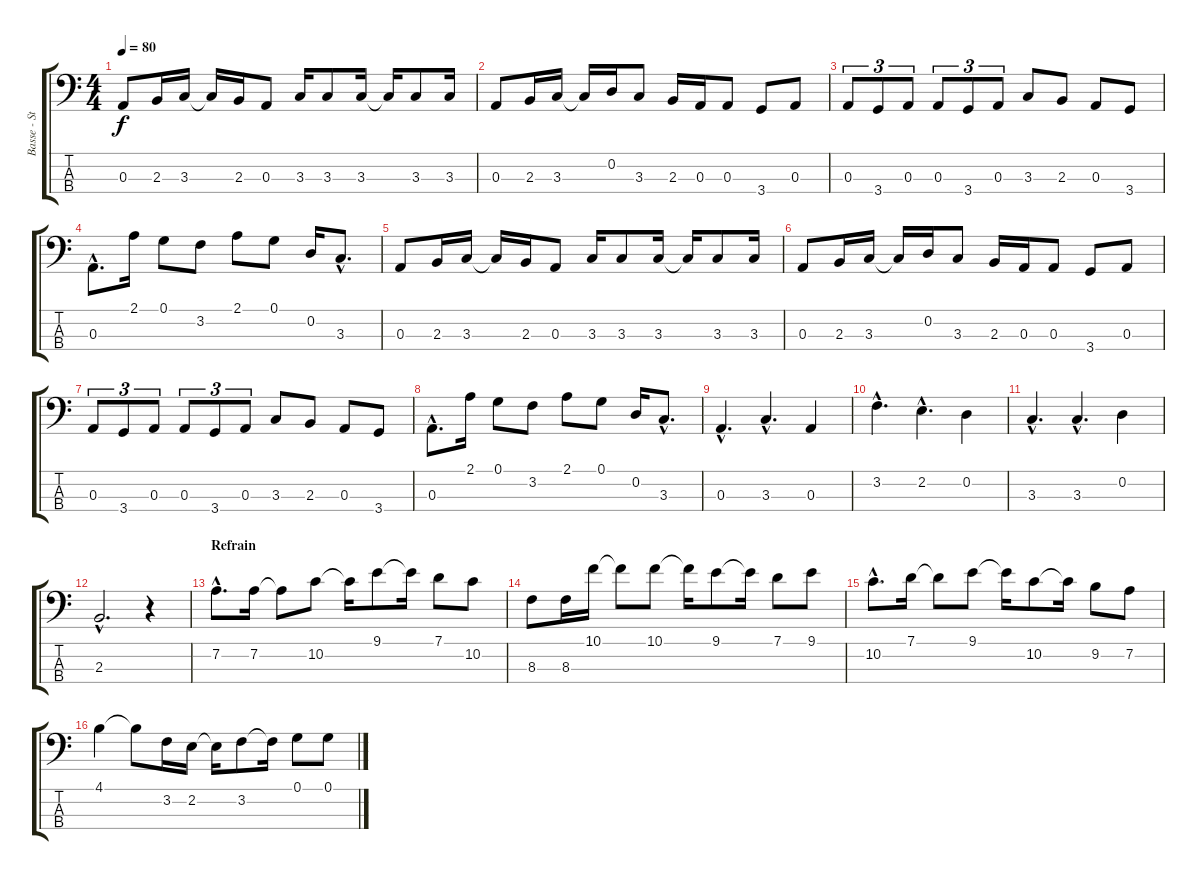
\track ("Basse - Stef" "Basse - St") {instrument electricbassfinger}
\staff {score tabs}
\tuning (G2 D2 A1 E1) {hide}
\ts (4 4)
\tempo 80
\clef f4
\ks c
0.3.8{dy f} 2.3.16 3.3.16 3.3{t}.16 2.3.16 0.3.8 3.3.16 3.3.8 3.3.16 3.3{t}.16 3.3.8 3.3.16 |
0.3.8 2.3.16 3.3.16 3.3{t}.16 0.2.16 3.3.8 2.3.16 0.3.16 0.3.8 3.4.8 0.3.8 |
0.3.8{tu (3 2)} 3.4.8{tu (3 2)} 0.3.8{tu (3 2)} 0.3.8{tu (3 2)} 3.4.8{tu (3 2)} 0.3.8{tu (3 2)} 3.3.8 2.3.8 0.3.8 3.4.8 |
0.3{hac}.8{d} 2.1.16 0.1.8 3.2.8 2.1.8 0.1.8 0.2.16 3.3{hac}.8{d} |
0.3.8 2.3.16 3.3.16 3.3{t}.16 2.3.16 0.3.8 3.3.16 3.3.8 3.3.16 3.3{t}.16 3.3.8 3.3.16 |
0.3.8 2.3.16 3.3.16 3.3{t}.16 0.2.16 3.3.8 2.3.16 0.3.16 0.3.8 3.4.8 0.3.8 |
0.3.8{tu (3 2)} 3.4.8{tu (3 2)} 0.3.8{tu (3 2)} 0.3.8{tu (3 2)} 3.4.8{tu (3 2)} 0.3.8{tu (3 2)} 3.3.8 2.3.8 0.3.8 3.4.8 |
0.3{hac}.8{d} 2.1.16 0.1.8 3.2.8 2.1.8 0.1.8 0.2.16 3.3{hac}.8{d} |
0.3{hac}.4{d} 3.3{hac}.4{d} 0.3.4 |
3.2{hac}.4{d} 2.2{hac}.4{d} 0.2.4 |
3.3{hac}.4{d} 3.3{hac}.4{d} 0.2.4 |
2.3{hac}.2{d} r.4 |
\section ("" "Refrain")
7.2{hac}.8{d} 7.2.16 7.2{t}.8 10.2.8 10.2{t}.16 9.1.8 9.1{t}.16 7.1.8 10.2.8 |
8.3.8 8.3.16 10.1.16 10.1{t}.8 10.1.8 10.1{t}.16 9.1.8 9.1{t}.16 7.1.8 9.1.8 |
10.2{hac}.8{d} 7.1.16 7.1{t}.8 9.1.8 9.1{t}.16 10.2.8 10.2{t}.16 9.2.8 7.2.8 |
4.1.4 4.1{t}.8 3.2.16 2.2.16 2.2{t}.16 3.2.8 3.2{t}.16 0.1.8 0.1.8
